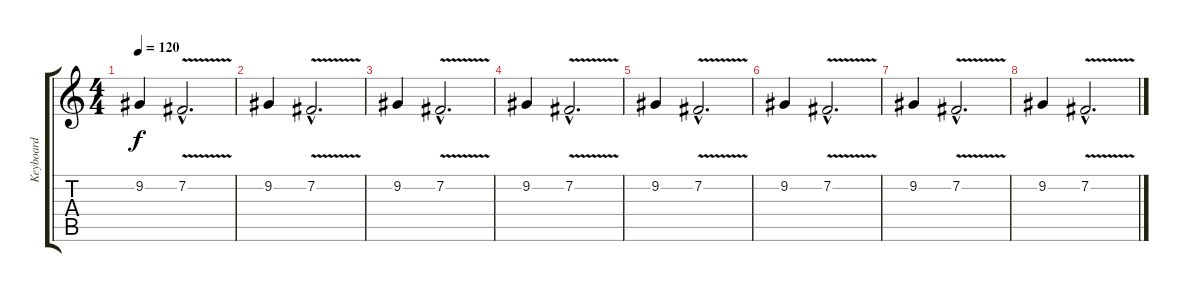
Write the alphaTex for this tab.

\track ("Keyboard" "Keyboard") {instrument choiraahs}
\staff {score tabs}
\tuning (E4 B3 G3 D3 A2 E2) {hide}
\ts (4 4)
\tempo 120
\clef g2
\ks c
9.2.4{dy f volume 8} 7.2{v hac}.2{d} |
9.2.4 7.2{v hac}.2{d} |
9.2.4 7.2{v hac}.2{d} |
9.2.4{volume 3} 7.2{v hac}.2{d} |
9.2.4 7.2{v hac}.2{d} |
9.2.4 7.2{v hac}.2{d} |
9.2.4{volume 0} 7.2{v hac}.2{d} |
9.2.4 7.2{v hac}.2{d}
